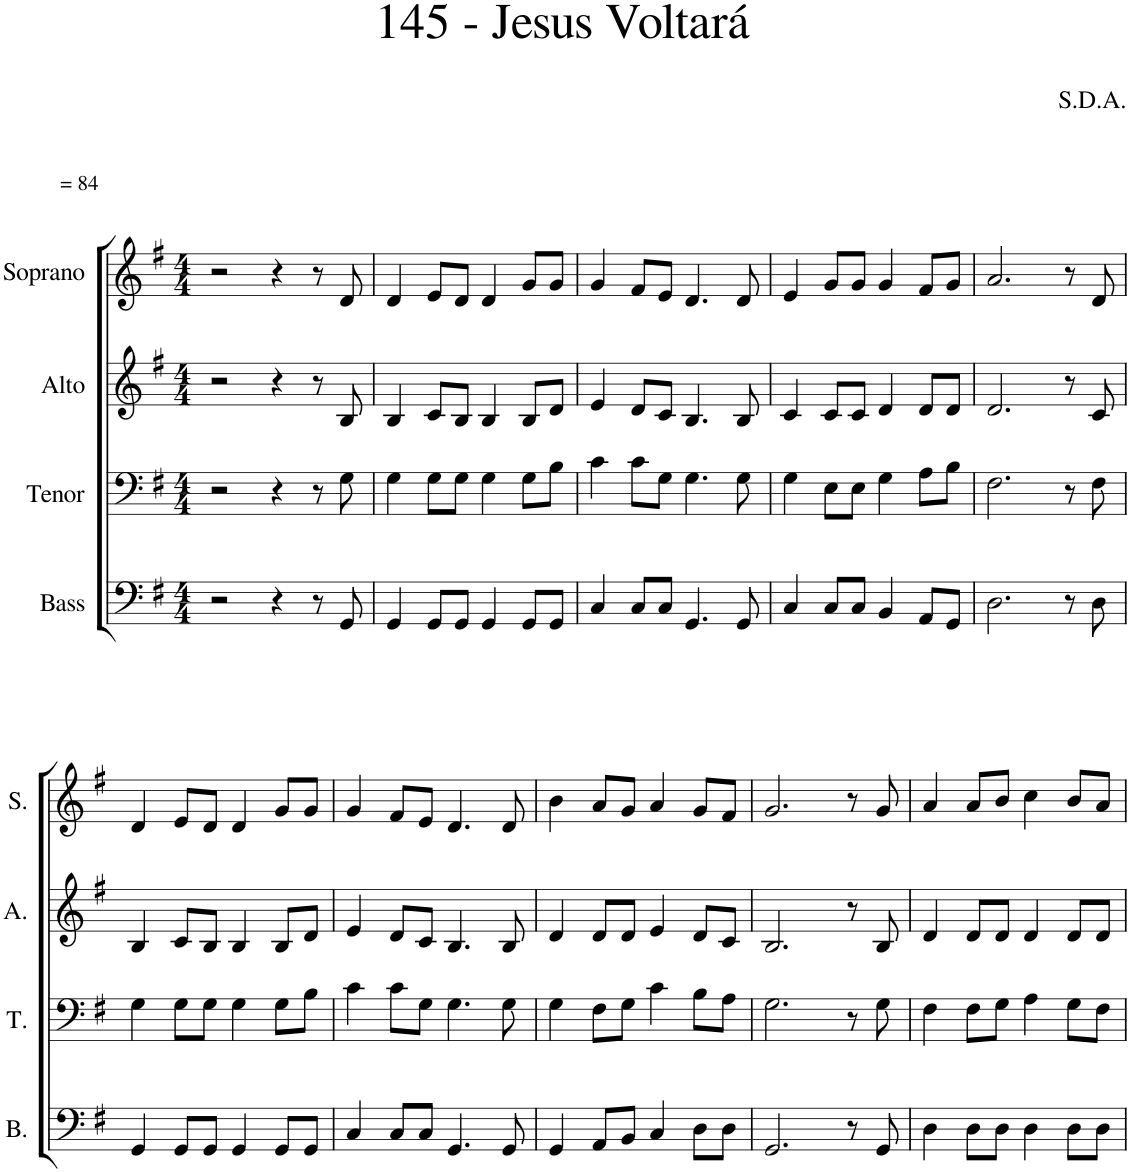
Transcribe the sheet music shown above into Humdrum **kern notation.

**kern	**kern	**kern	**kern
*part4	*part3	*part2	*part1
*staff4	*staff3	*staff2	*staff1
*I"Bass	*I"Tenor	*I"Alto	*I"Soprano
*I'B.	*I'T.	*I'A.	*I'S.
*clefF4	*clefF4	*clefG2	*clefG2
*k[f#]	*k[f#]	*k[f#]	*k[f#]
*M4/4	*M4/4	*M4/4	*M4/4
=1	=1	=1	=1
!	!	!	!LO:TX:a:t== 84
2r	2r	2r	2r
4r	4r	4r	4r
8r	8r	8r	8r
8GG/	8G\	8B/	8d/
=2	=2	=2	=2
4GG/	4G\	4B/	4d/
8GG/L	8G\L	8c/L	8e/L
8GG/J	8G\J	8B/J	8d/J
4GG/	4G\	4B/	4d/
8GG/L	8G\L	8B/L	8g/L
8GG/J	8B\J	8d/J	8g/J
=3	=3	=3	=3
4C/	4c\	4e/	4g/
8C/L	8c\L	8d/L	8f#/L
8C/J	8G\J	8c/J	8e/J
4.GG/	4.G\	4.B/	4.d/
8GG/	8G\	8B/	8d/
=4	=4	=4	=4
4C/	4G\	4c/	4e/
8C/L	8E\L	8c/L	8g/L
8C/J	8E\J	8c/J	8g/J
4BB/	4G\	4d/	4g/
8AA/L	8A\L	8d/L	8f#/L
8GG/J	8B\J	8d/J	8g/J
=5	=5	=5	=5
2.D\	2.F#\	2.d/	2.a/
8r	8r	8r	8r
8D\	8F#\	8c/	8d/
!!LO:LB:g=z
=6	=6	=6	=6
4GG/	4G\	4B/	4d/
8GG/L	8G\L	8c/L	8e/L
8GG/J	8G\J	8B/J	8d/J
4GG/	4G\	4B/	4d/
8GG/L	8G\L	8B/L	8g/L
8GG/J	8B\J	8d/J	8g/J
=7	=7	=7	=7
4C/	4c\	4e/	4g/
8C/L	8c\L	8d/L	8f#/L
8C/J	8G\J	8c/J	8e/J
4.GG/	4.G\	4.B/	4.d/
8GG/	8G\	8B/	8d/
=8	=8	=8	=8
4GG/	4G\	4d/	4b\
8AA/L	8F#\L	8d/L	8a/L
8BB/J	8G\J	8d/J	8g/J
4C/	4c\	4e/	4a/
8D\L	8B\L	8d/L	8g/L
8D\J	8A\J	8c/J	8f#/J
=9	=9	=9	=9
2.GG/	2.G\	2.B/	2.g/
8r	8r	8r	8r
8GG/	8G\	8B/	8g/
=10	=10	=10	=10
4D\	4F#\	4d/	4a/
8D\L	8F#\L	8d/L	8a/L
8D\J	8G\J	8d/J	8b/J
4D\	4A\	4d/	4cc\
8D\L	8G\L	8d/L	8b/L
8D\J	8F#\J	8d/J	8a/J
=	=	=	=
*-	*-	*-	*-
